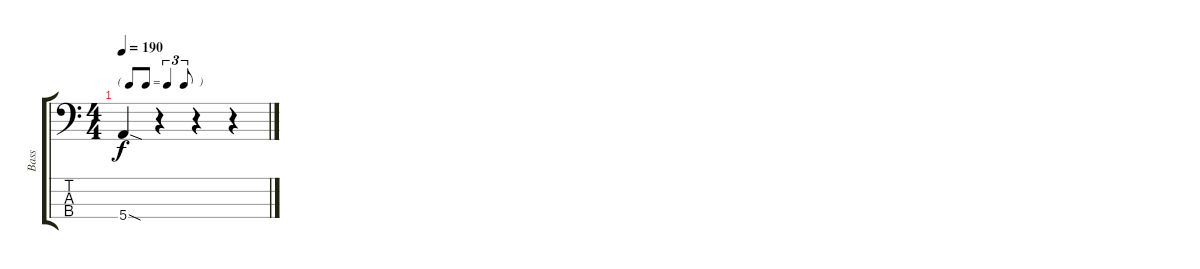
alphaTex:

\track ("Bass" "Bass") {instrument electricbassfinger}
\staff {score tabs}
\tuning (G2 D2 A1 E1) {hide}
\ts (4 4)
\tf triplet8th
\tempo 190
\clef f4
\ks c
5.4{sod}.4{dy f} r.4 r.4 r.4
